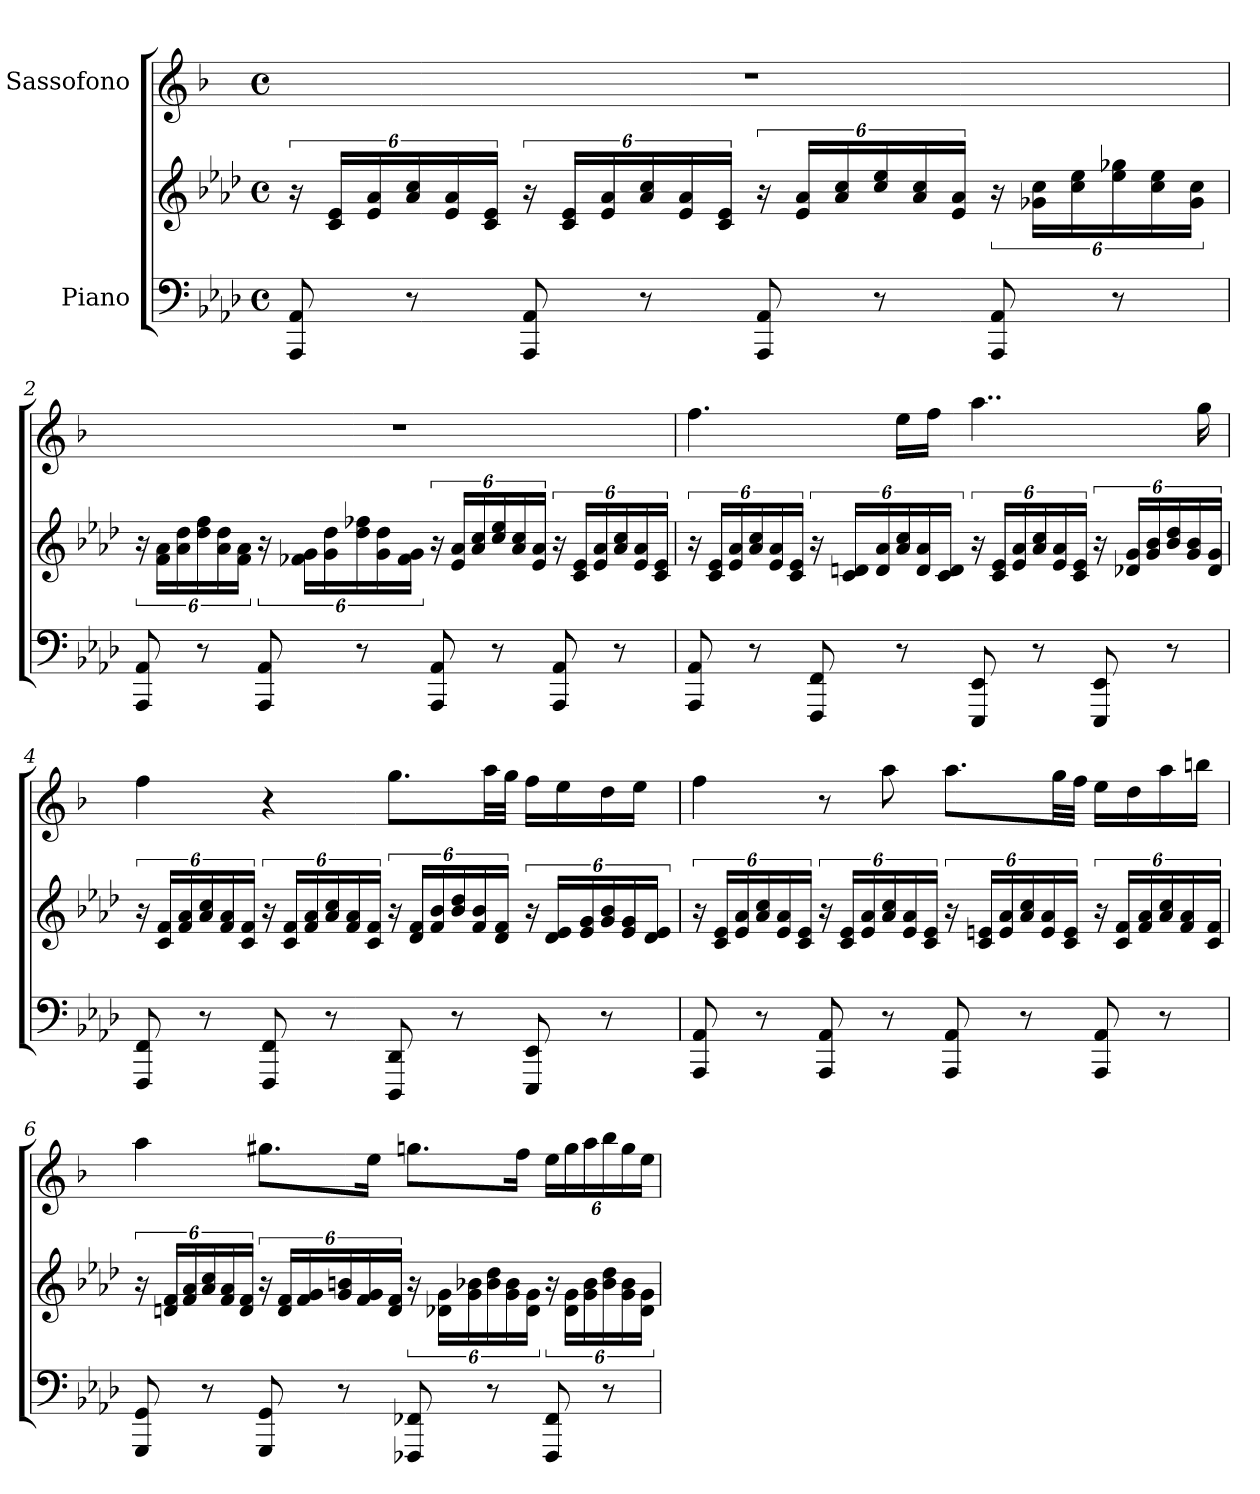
**kern	**kern	**kern
*part2	*part2	*part1
*staff3	*staff2	*staff1
*I"Piano	*	*I"Sassofono
*clefF4	*clefG2	*clefG2
*	*	*ITrd5c9
*k[b-e-a-d-]	*k[b-e-a-d-]	*k[b-e-a-d-]
*M4/4	*M4/4	*M4/4
*met(c)	*met(c)	*met(c)
*MM30	*MM30	*MM30
=1	=1	=1
8AAA-/ 8AA-/	24r	1r
.	24c/ 24e-/LL	.
.	24e-/ 24a-/	.
8r	24a-/ 24cc/	.
.	24e-/ 24a-/	.
.	24c/ 24e-/JJ	.
8AAA-/ 8AA-/	24r	.
.	24c/ 24e-/LL	.
.	24e-/ 24a-/	.
8r	24a-/ 24cc/	.
.	24e-/ 24a-/	.
.	24c/ 24e-/JJ	.
8AAA-/ 8AA-/	24r	.
.	24e-/ 24a-/LL	.
.	24a-/ 24cc/	.
8r	24cc/ 24ee-/	.
.	24a-/ 24cc/	.
.	24e-/ 24a-/JJ	.
8AAA-/ 8AA-/	24r	.
.	24g-X\ 24cc\LL	.
.	24cc\ 24ee-\	.
8r	24ee-\ 24gg-X\	.
.	24cc\ 24ee-\	.
.	24g-\ 24cc\JJ	.
=2	=2	=2
8AAA-/ 8AA-/	24r	1r
.	24f\ 24a-\LL	.
.	24a-\ 24dd-\	.
8r	24dd-\ 24ff\	.
.	24a-\ 24dd-\	.
.	24f\ 24a-\JJ	.
8AAA-/ 8AA-/	24r	.
.	24f-X\ 24g\LL	.
.	24g\ 24dd-\	.
8r	24dd-\ 24ff-X\	.
.	24g\ 24dd-\	.
.	24f-\ 24g\JJ	.
8AAA-/ 8AA-/	24r	.
.	24e-/ 24a-/LL	.
.	24a-/ 24cc/	.
8r	24cc/ 24ee-/	.
.	24a-/ 24cc/	.
.	24e-/ 24a-/JJ	.
8AAA-/ 8AA-/	24r	.
.	24c/ 24e-/LL	.
.	24e-/ 24a-/	.
8r	24a-/ 24cc/	.
.	24e-/ 24a-/	.
.	24c/ 24e-/JJ	.
!!LO:LB:g=z
=3	=3	=3
8AAA-/ 8AA-/	24r	4.a-\
.	24c/ 24e-/LL	.
.	24e-/ 24a-/	.
8r	24a-/ 24cc/	.
.	24e-/ 24a-/	.
.	24c/ 24e-/JJ	.
8FFF/ 8FF/	24r	.
.	24c/ 24dn/LL	.
.	24d/ 24a-/	.
8r	24a-/ 24cc/	16g\LL
.	24d/ 24a-/	.
.	.	16a-\JJ
.	24c/ 24d/JJ	.
8EEE-/ 8EE-/	24r	4..cc\
.	24c/ 24e-/LL	.
.	24e-/ 24a-/	.
8r	24a-/ 24cc/	.
.	24e-/ 24a-/	.
.	24c/ 24e-/JJ	.
8EEE-/ 8EE-/	24r	.
.	24d-X/ 24g/LL	.
.	24g/ 24b-/	.
8r	24b-/ 24dd-/	.
.	24g/ 24b-/	.
.	.	16b-\
.	24d-/ 24g/JJ	.
=4	=4	=4
8FFF/ 8FF/	24r	4a-\
.	24c/ 24f/LL	.
.	24f/ 24a-/	.
8r	24a-/ 24cc/	.
.	24f/ 24a-/	.
.	24c/ 24f/JJ	.
8FFF/ 8FF/	24r	4r
.	24c/ 24f/LL	.
.	24f/ 24a-/	.
8r	24a-/ 24cc/	.
.	24f/ 24a-/	.
.	24c/ 24f/JJ	.
8DDD-/ 8DD-/	24r	8.b-\L
.	24d-/ 24f/LL	.
.	24f/ 24b-/	.
8r	24b-/ 24dd-/	.
.	24f/ 24b-/	.
.	.	32cc\LL
.	24d-/ 24f/JJ	.
.	.	32b-\JJJ
8EEE-/ 8EE-/	24r	16a-\LL
.	24d-/ 24e-/LL	.
.	.	16g\
.	24e-/ 24g/	.
8r	24g/ 24b-/	16f\
.	24e-/ 24g/	.
.	.	16g\JJ
.	24d-/ 24e-/JJ	.
!!LO:LB:g=z
=5	=5	=5
8AAA-/ 8AA-/	24r	4a-\
.	24c/ 24e-/LL	.
.	24e-/ 24a-/	.
8r	24a-/ 24cc/	.
.	24e-/ 24a-/	.
.	24c/ 24e-/JJ	.
8AAA-/ 8AA-/	24r	8r
.	24c/ 24e-/LL	.
.	24e-/ 24a-/	.
8r	24a-/ 24cc/	8cc\
.	24e-/ 24a-/	.
.	24c/ 24e-/JJ	.
8AAA-/ 8AA-/	24r	8.cc\L
.	24c/ 24en/LL	.
.	24e/ 24a-/	.
8r	24a-/ 24cc/	.
.	24e/ 24a-/	.
.	.	32b-\LL
.	24c/ 24e/JJ	.
.	.	32a-\JJJ
8AAA-/ 8AA-/	24r	16g\LL
.	24c/ 24f/LL	.
.	.	16f\
.	24f/ 24a-/	.
8r	24a-/ 24cc/	16cc\
.	24f/ 24a-/	.
.	.	16ddn\JJ
.	24c/ 24f/JJ	.
=6	=6	=6
8GGG/ 8GG/	24r	4cc\
.	24dn/ 24f/LL	.
.	24f/ 24a-/	.
8r	24a-/ 24cc/	.
.	24f/ 24a-/	.
.	24d/ 24f/JJ	.
8GGG/ 8GG/	24r	8.bn\L
.	24d/ 24f/LL	.
.	24f/ 24g/	.
8r	24g/ 24bn/	.
.	24f/ 24g/	.
.	.	16g\Jk
.	24d/ 24f/JJ	.
8FFF-X/ 8FF-X/	24r	8.b-X\L
.	24d-X\ 24g\LL	.
.	24g\ 24b-X\	.
8r	24b-\ 24dd-\	.
.	24g\ 24b-\	.
.	.	16a-\Jk
.	24d-\ 24g\JJ	.
*	*	*Xbrackettup
8FFF-/ 8FF-/	24r	24g\LL
.	24d-\ 24g\LL	24b-\
.	24g\ 24b-\	24cc\
8r	24b-\ 24dd-\	24dd-\
.	24g\ 24b-\	24b-\
.	24d-\ 24g\JJ	24g\JJ
=	=	=
*-	*-	*-
